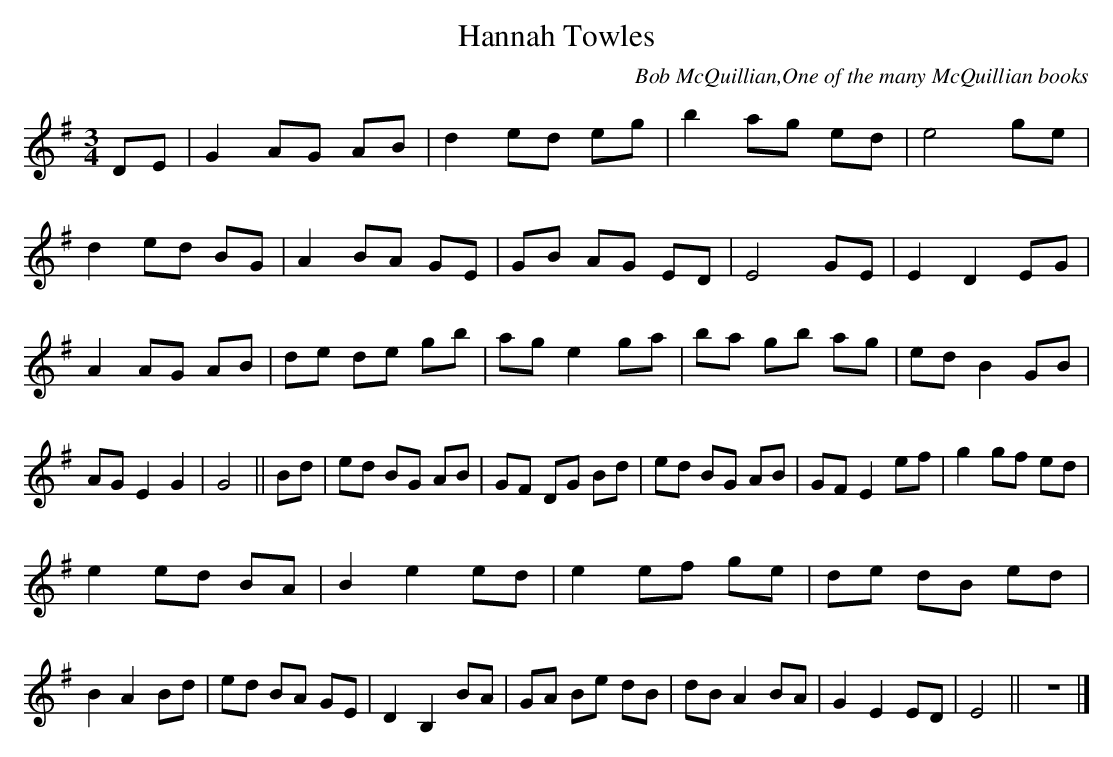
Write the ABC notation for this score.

X:1
T:Hannah Towles
C:Bob McQuillian,One of the many McQuillian books
M:3/4
L:1/8
K:G
DE |G2 AG AB |d2 ed eg |b2 ag ed |e4 ge |d2 ed BG |A2 BA GE |GB AG ED |E4 GE |E2 D2 EG |A2 AG AB |de de gb |ag e2 ga |ba gb ag |ed B2 GB |AG E2 G2 |G4 ||Bd |ed BG AB |GF DG Bd |ed BG AB |GF E2 ef |g2 gf ed |
e2 ed BA |B2 e2 ed |e2 ef ge |de dB ed |B2 A2 Bd |ed BA GE |D2 B,2 BA |GA Be dB |dB A2 BA |G2 E2 ED |E4 ||z6 |]
